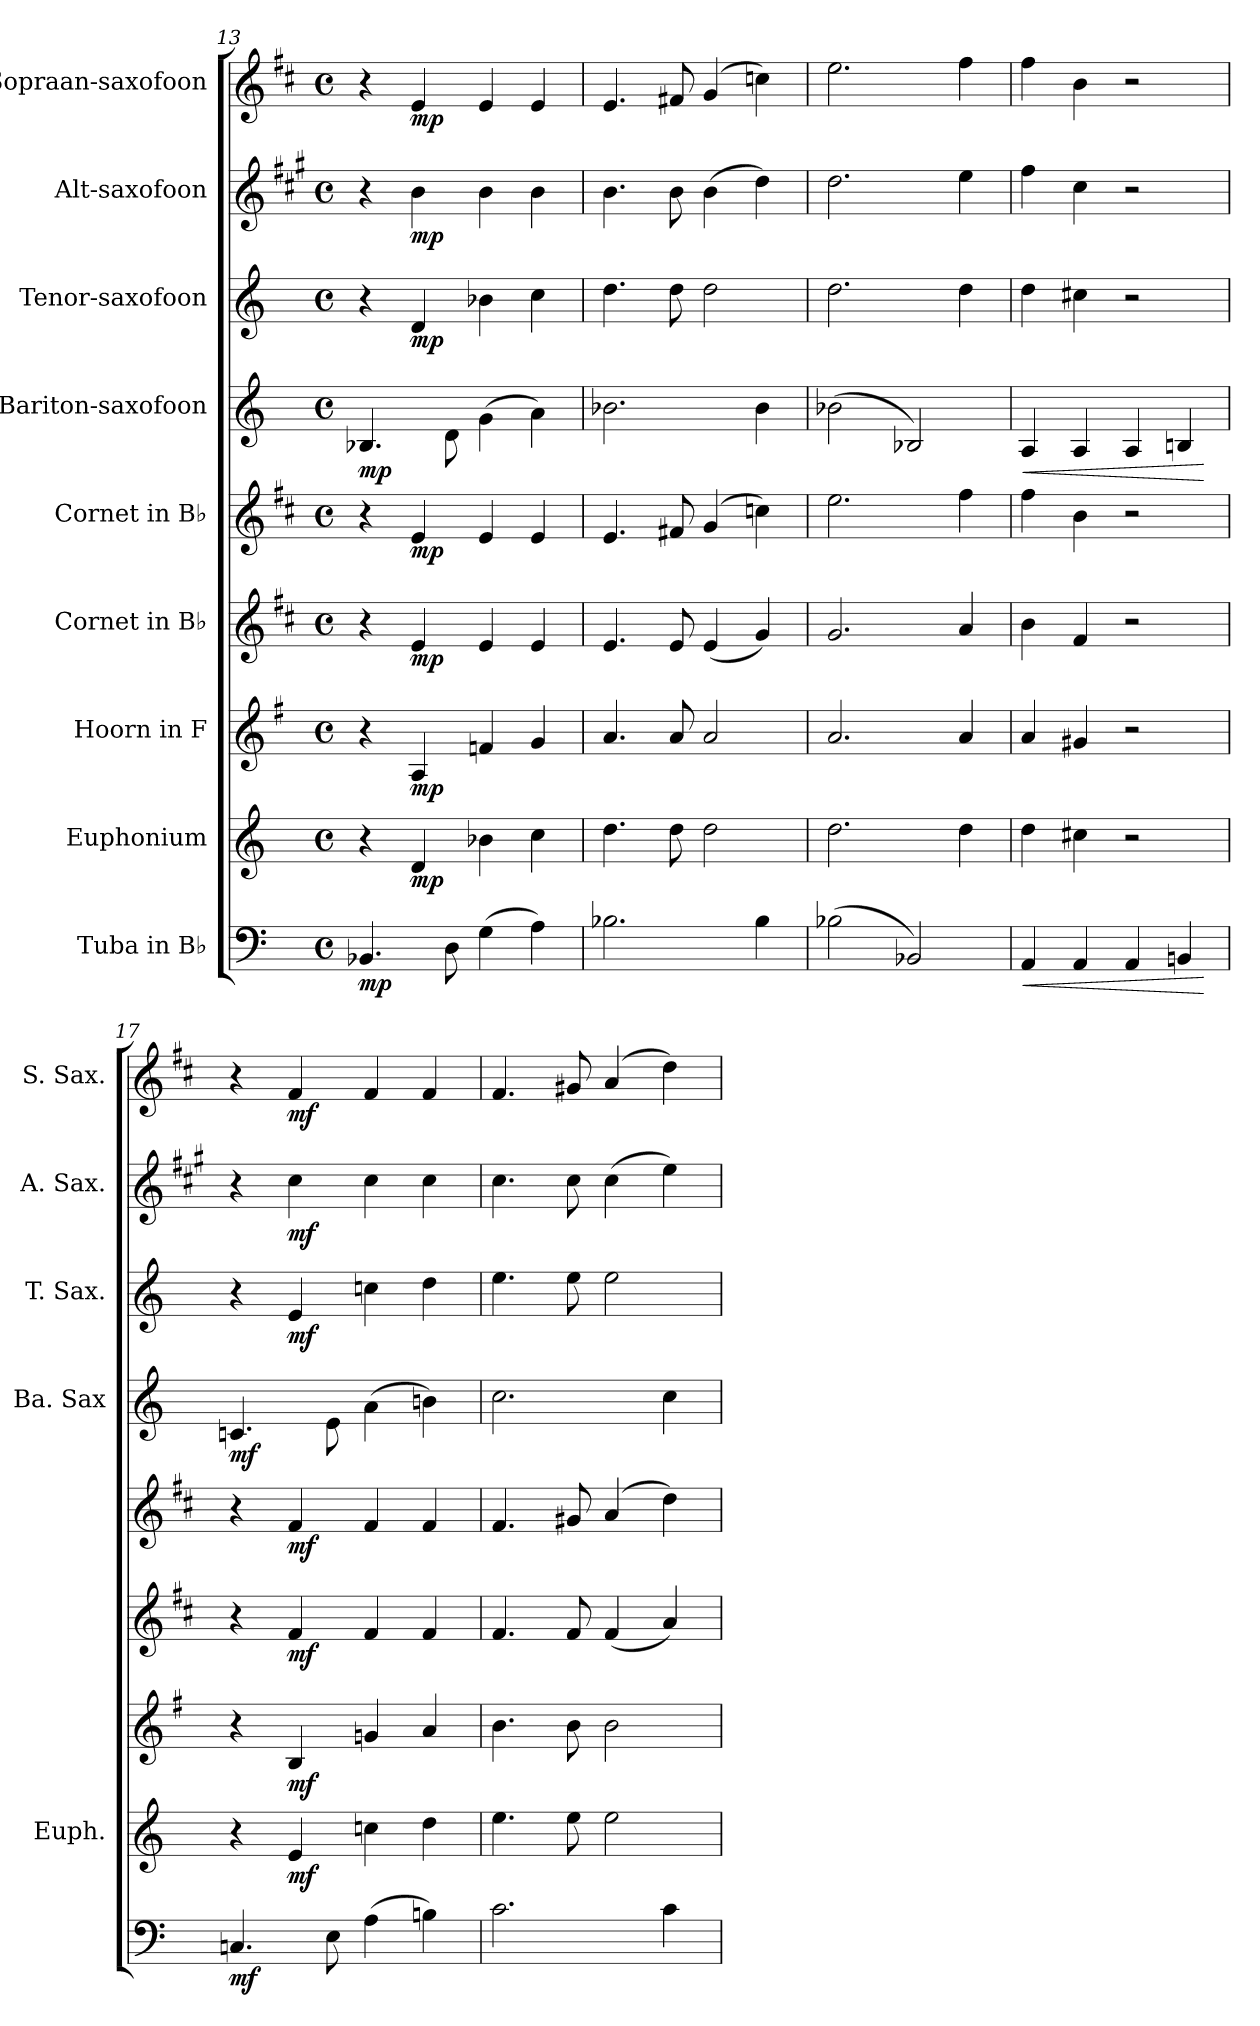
**kern	**dynam	**kern	**dynam	**kern	**dynam	**kern	**dynam	**kern	**dynam	**kern	**dynam	**kern	**dynam	**kern	**dynam	**kern	**dynam
*part9	*part9	*part8	*part8	*part7	*part7	*part6	*part6	*part5	*part5	*part4	*part4	*part3	*part3	*part2	*part2	*part1	*part1
*staff9	*staff9	*staff8	*staff8	*staff7	*staff7	*staff6	*staff6	*staff5	*staff5	*staff4	*staff4	*staff3	*staff3	*staff2	*staff2	*staff1	*staff1
*I"Tuba in B♭	*	*I"Euphonium	*	*I"Hoorn in F	*	*I"Cornet in B♭	*	*I"Cornet in B♭	*	*I"Bariton-saxofoon	*	*I"Tenor-saxofoon	*	*I"Alt-saxofoon	*	*I"Sopraan-saxofoon	*
*	*	*I'Euph.	*	*	*	*	*	*	*	*I'Ba. Sax	*	*I'T. Sax.	*	*I'A. Sax.	*	*I'S. Sax.	*
!!LO:PB:g=z
*clefF4	*	*clefG2	*	*clefG2	*	*clefG2	*	*clefG2	*	*clefG2	*	*clefG2	*	*clefG2	*	*clefG2	*
*	*	*ITrd8c14	*	*ITrd4c7	*	*ITrd1c2	*	*ITrd1c2	*	*ITrd12c21	*	*ITrd8c14	*	*ITrd5c9	*	*ITrd1c2	*
*k[]	*	*k[]	*	*k[]	*	*k[]	*	*k[]	*	*k[]	*	*k[]	*	*k[]	*	*k[]	*
*M4/4	*	*M4/4	*	*M4/4	*	*M4/4	*	*M4/4	*	*M4/4	*	*M4/4	*	*M4/4	*	*M4/4	*
*met(c)	*	*met(c)	*	*met(c)	*	*met(c)	*	*met(c)	*	*met(c)	*	*met(c)	*	*met(c)	*	*met(c)	*
=13	=13	=13	=13	=13	=13	=13	=13	=13	=13	=13	=13	=13	=13	=13	=13	=13	=13
!	!LO:DY:b	!	!	!	!	!	!	!	!	!	!LO:DY:b	!	!	!	!	!	!
4.BB-X/	mp	4r	.	4r	.	4r	.	4r	.	4.BB-X/	mp	4r	.	4r	.	4r	.
!	!	!	!LO:DY:b	!	!LO:DY:b	!	!LO:DY:b	!	!LO:DY:b	!	!	!	!LO:DY:b	!	!LO:DY:b	!	!LO:DY:b
.	.	4D/	mp	4D/	mp	4d/	mp	4d/	mp	.	.	4D/	mp	4d\	mp	4d/	mp
8D\	.	.	.	.	.	.	.	.	.	8D\	.	.	.	.	.	.	.
(>4G\	.	4B-X\	.	4B-X/	.	4d/	.	4d/	.	(>4G\	.	4B-X\	.	4d\	.	4d/	.
4A\)	.	4c\	.	4c/	.	4d/	.	4d/	.	4A\)	.	4c\	.	4d\	.	4d/	.
=14	=14	=14	=14	=14	=14	=14	=14	=14	=14	=14	=14	=14	=14	=14	=14	=14	=14
2.B-X\	.	4.d\	.	4.d/	.	4.d/	.	4.d/	.	2.B-X\	.	4.d\	.	4.d\	.	4.d/	.
.	.	8d\	.	8d/	.	8d/	.	8en/	.	.	.	8d\	.	8d\	.	8en/	.
.	.	2d\	.	2d/	.	(<4d/	.	(>4f/	.	.	.	2d\	.	(>4d\	.	(>4f/	.
4B-\	.	.	.	.	.	4f/)	.	4b-X\)	.	4B-\	.	.	.	4f\)	.	4b-X\)	.
=15	=15	=15	=15	=15	=15	=15	=15	=15	=15	=15	=15	=15	=15	=15	=15	=15	=15
(>2B-X\	.	2.d\	.	2.d/	.	2.f/	.	2.dd\	.	(>2B-X\	.	2.d\	.	2.f\	.	2.dd\	.
2BB-X/)	.	.	.	.	.	.	.	.	.	2BB-X/)	.	.	.	.	.	.	.
.	.	4d\	.	4d/	.	4g/	.	4ee\	.	.	.	4d\	.	4g\	.	4ee\	.
=16	=16	=16	=16	=16	=16	=16	=16	=16	=16	=16	=16	=16	=16	=16	=16	=16	=16
!	!LO:HP:b	!	!	!	!	!	!	!	!	!	!LO:HP:b	!	!	!	!	!	!
4AA/	<	4d\	.	4d/	.	4a\	.	4ee\	.	4AA/	<	4d\	.	4a\	.	4ee\	.
4AA/	.	4c#X\	.	4c#X/	.	4e/	.	4a\	.	4AA/	.	4c#X\	.	4e\	.	4a\	.
4AA/	.	2r	.	2r	.	2r	.	2r	.	4AA/	.	2r	.	2r	.	2r	.
4BBn/	.	.	.	.	.	.	.	.	.	4BBn/	.	.	.	.	.	.	.
.	[	.	.	.	.	.	.	.	.	.	[	.	.	.	.	.	.
=17	=17	=17	=17	=17	=17	=17	=17	=17	=17	=17	=17	=17	=17	=17	=17	=17	=17
!	!LO:DY:b	!	!	!	!	!	!	!	!	!	!LO:DY:b	!	!	!	!	!	!
4.Cn/	mf	4r	.	4r	.	4r	.	4r	.	4.Cn/	mf	4r	.	4r	.	4r	.
!	!	!	!LO:DY:b	!	!LO:DY:b	!	!LO:DY:b	!	!LO:DY:b	!	!	!	!LO:DY:b	!	!LO:DY:b	!	!LO:DY:b
.	.	4E/	mf	4E/	mf	4e/	mf	4e/	mf	.	.	4E/	mf	4e\	mf	4e/	mf
8E\	.	.	.	.	.	.	.	.	.	8E\	.	.	.	.	.	.	.
(>4A\	.	4cn\	.	4cn/	.	4e/	.	4e/	.	(>4A\	.	4cn\	.	4e\	.	4e/	.
4Bn\)	.	4d\	.	4d/	.	4e/	.	4e/	.	4Bn\)	.	4d\	.	4e\	.	4e/	.
=18	=18	=18	=18	=18	=18	=18	=18	=18	=18	=18	=18	=18	=18	=18	=18	=18	=18
2.c\	.	4.e\	.	4.e\	.	4.e/	.	4.e/	.	2.c\	.	4.e\	.	4.e\	.	4.e/	.
.	.	8e\	.	8e\	.	8e/	.	8f#X/	.	.	.	8e\	.	8e\	.	8f#X/	.
.	.	2e\	.	2e\	.	(<4e/	.	(>4g/	.	.	.	2e\	.	(>4e\	.	(>4g/	.
4c\	.	.	.	.	.	4g/)	.	4cc\)	.	4c\	.	.	.	4g\)	.	4cc\)	.
=	=	=	=	=	=	=	=	=	=	=	=	=	=	=	=	=	=
*-	*-	*-	*-	*-	*-	*-	*-	*-	*-	*-	*-	*-	*-	*-	*-	*-	*-
